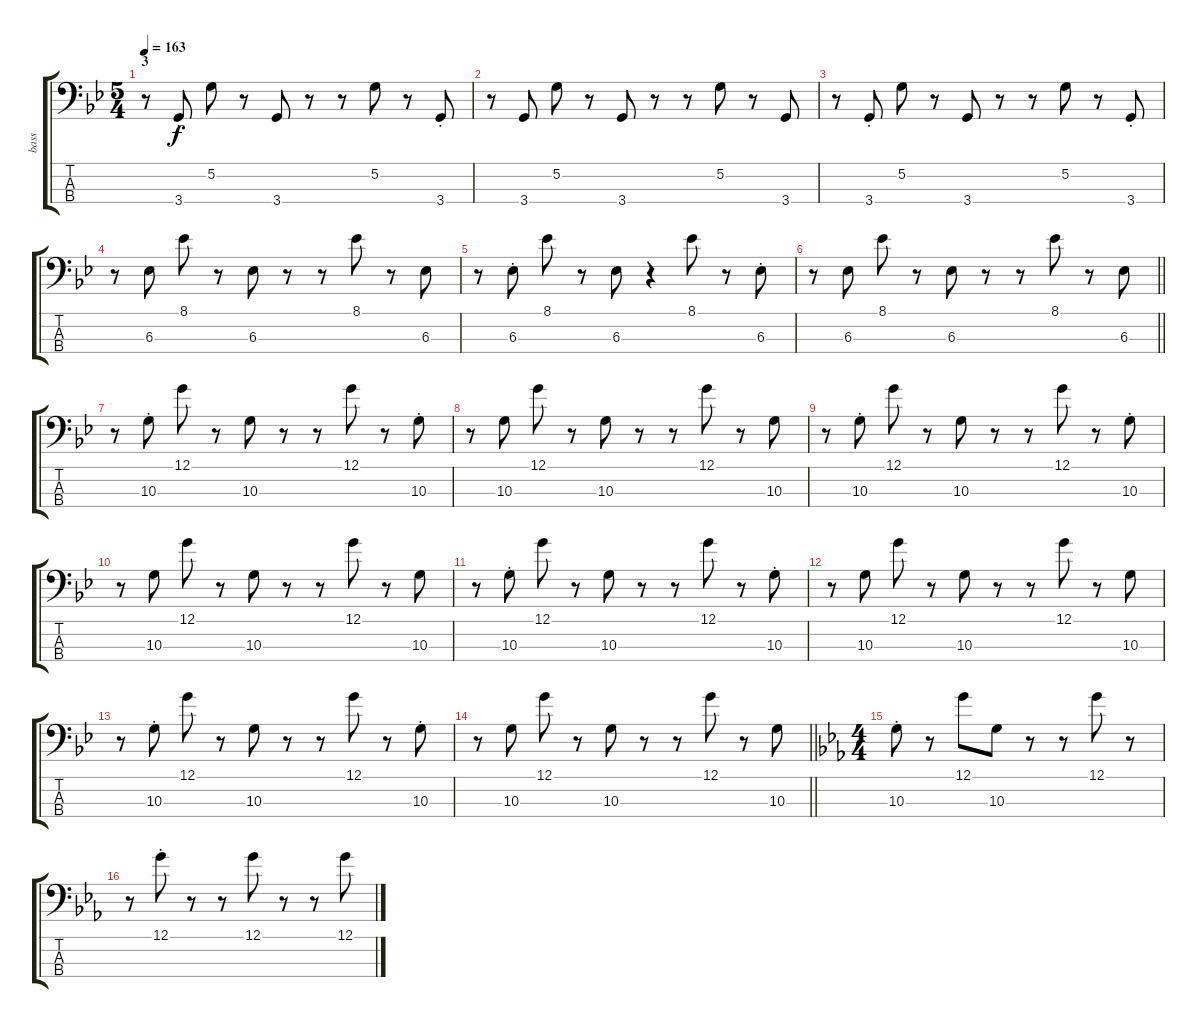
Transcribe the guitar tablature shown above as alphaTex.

\track ("bass" "bass") {instrument electricbasspick}
\staff {score tabs}
\tuning (G2 D2 A1 E1) {hide}
\ts (5 4)
\section ("" "3")
\tempo 163
\clef f4
\ks gminor
r.8{dy f} 3.4{st}.8 5.2.8 r.8 3.4.8 r.8 r.8 5.2.8 r.8 3.4{st}.8 |
r.8 3.4.8 5.2.8 r.8 3.4.8 r.8 r.8 5.2.8 r.8 3.4.8 |
r.8 3.4{st}.8 5.2.8 r.8 3.4.8 r.8 r.8 5.2.8 r.8 3.4{st}.8 |
r.8 6.3.8 8.1.8 r.8 6.3.8 r.8 r.8 8.1.8 r.8 6.3.8 |
r.8 6.3{st}.8 8.1.8 r.8 6.3.8 r.4 8.1.8 r.8 6.3{st}.8 |
\barLineRight lightlight
r.8 6.3.8 8.1.8 r.8 6.3.8 r.8 r.8 8.1.8 r.8 6.3.8 |
r.8 10.3{st}.8 12.1.8 r.8 10.3.8 r.8 r.8 12.1.8 r.8 10.3{st}.8 |
r.8 10.3.8 12.1.8 r.8 10.3.8 r.8 r.8 12.1.8 r.8 10.3.8 |
r.8 10.3{st}.8 12.1.8 r.8 10.3.8 r.8 r.8 12.1.8 r.8 10.3{st}.8 |
r.8 10.3.8 12.1.8 r.8 10.3.8 r.8 r.8 12.1.8 r.8 10.3.8 |
r.8 10.3{st}.8 12.1.8 r.8 10.3.8 r.8 r.8 12.1.8 r.8 10.3{st}.8 |
r.8 10.3.8 12.1.8 r.8 10.3.8 r.8 r.8 12.1.8 r.8 10.3.8 |
r.8 10.3{st}.8 12.1.8 r.8 10.3.8 r.8 r.8 12.1.8 r.8 10.3{st}.8 |
\barLineRight lightlight
r.8 10.3.8 12.1.8 r.8 10.3.8 r.8 r.8 12.1.8 r.8 10.3.8 |
\ts (4 4)
\ks cminor
10.3{st}.8 r.8 12.1.8 10.3.8 r.8 r.8 12.1.8 r.8 |
r.8 12.1{st}.8 r.8 r.8 12.1.8 r.8 r.8 12.1.8
